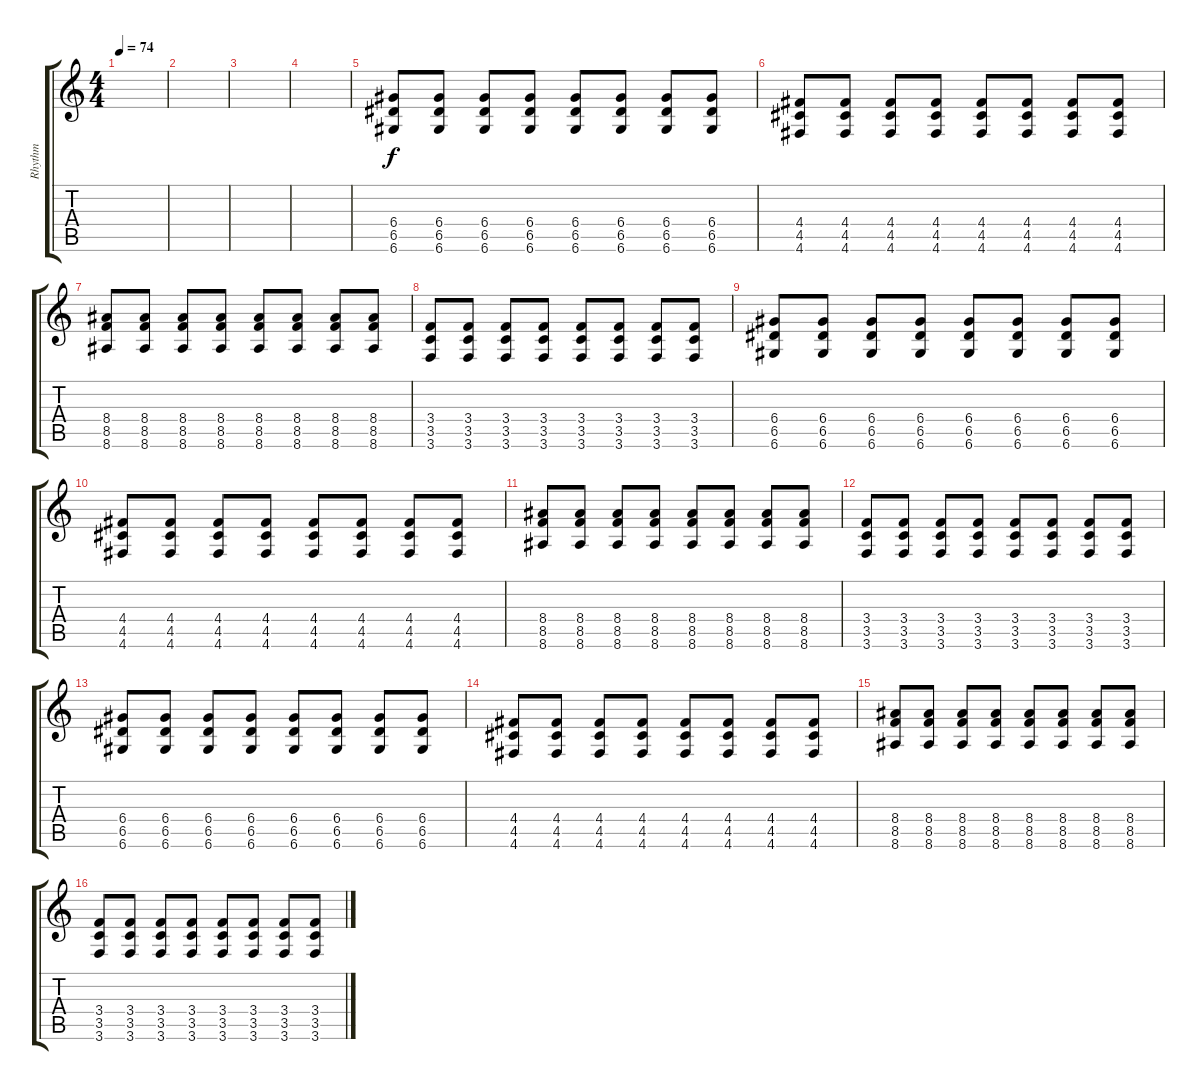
\track ("Rhythm" "Rhythm") {instrument overdrivenguitar}
\staff {score tabs}
\tuning (E4 B3 G3 D3 A2 D2) {hide}
\ts (4 4)
\tempo 74
\clef g2
\ks c
|
|
|
|
(6.4 6.5 6.6).8 (6.4 6.5 6.6).8 (6.4 6.5 6.6).8 (6.4 6.5 6.6).8 (6.4 6.5 6.6).8 (6.4 6.5 6.6).8 (6.4 6.5 6.6).8 (6.4 6.5 6.6).8 |
(4.4 4.5 4.6).8 (4.4 4.5 4.6).8 (4.4 4.5 4.6).8 (4.4 4.5 4.6).8 (4.4 4.5 4.6).8 (4.4 4.5 4.6).8 (4.4 4.5 4.6).8 (4.4 4.5 4.6).8 |
(8.4 8.5 8.6).8 (8.4 8.5 8.6).8 (8.4 8.5 8.6).8 (8.4 8.5 8.6).8 (8.4 8.5 8.6).8 (8.4 8.5 8.6).8 (8.4 8.5 8.6).8 (8.4 8.5 8.6).8 |
(3.4 3.5 3.6).8 (3.4 3.5 3.6).8 (3.4 3.5 3.6).8 (3.4 3.5 3.6).8 (3.4 3.5 3.6).8 (3.4 3.5 3.6).8 (3.4 3.5 3.6).8 (3.4 3.5 3.6).8 |
(6.4 6.5 6.6).8 (6.4 6.5 6.6).8 (6.4 6.5 6.6).8 (6.4 6.5 6.6).8 (6.4 6.5 6.6).8 (6.4 6.5 6.6).8 (6.4 6.5 6.6).8 (6.4 6.5 6.6).8 |
(4.4 4.5 4.6).8 (4.4 4.5 4.6).8 (4.4 4.5 4.6).8 (4.4 4.5 4.6).8 (4.4 4.5 4.6).8 (4.4 4.5 4.6).8 (4.4 4.5 4.6).8 (4.4 4.5 4.6).8 |
(8.4 8.5 8.6).8 (8.4 8.5 8.6).8 (8.4 8.5 8.6).8 (8.4 8.5 8.6).8 (8.4 8.5 8.6).8 (8.4 8.5 8.6).8 (8.4 8.5 8.6).8 (8.4 8.5 8.6).8 |
(3.4 3.5 3.6).8 (3.4 3.5 3.6).8 (3.4 3.5 3.6).8 (3.4 3.5 3.6).8 (3.4 3.5 3.6).8 (3.4 3.5 3.6).8 (3.4 3.5 3.6).8 (3.4 3.5 3.6).8 |
(6.4 6.5 6.6).8 (6.4 6.5 6.6).8 (6.4 6.5 6.6).8 (6.4 6.5 6.6).8 (6.4 6.5 6.6).8 (6.4 6.5 6.6).8 (6.4 6.5 6.6).8 (6.4 6.5 6.6).8 |
(4.4 4.5 4.6).8 (4.4 4.5 4.6).8 (4.4 4.5 4.6).8 (4.4 4.5 4.6).8 (4.4 4.5 4.6).8 (4.4 4.5 4.6).8 (4.4 4.5 4.6).8 (4.4 4.5 4.6).8 |
(8.4 8.5 8.6).8 (8.4 8.5 8.6).8 (8.4 8.5 8.6).8 (8.4 8.5 8.6).8 (8.4 8.5 8.6).8 (8.4 8.5 8.6).8 (8.4 8.5 8.6).8 (8.4 8.5 8.6).8 |
(3.4 3.5 3.6).8 (3.4 3.5 3.6).8 (3.4 3.5 3.6).8 (3.4 3.5 3.6).8 (3.4 3.5 3.6).8 (3.4 3.5 3.6).8 (3.4 3.5 3.6).8 (3.4 3.5 3.6).8
